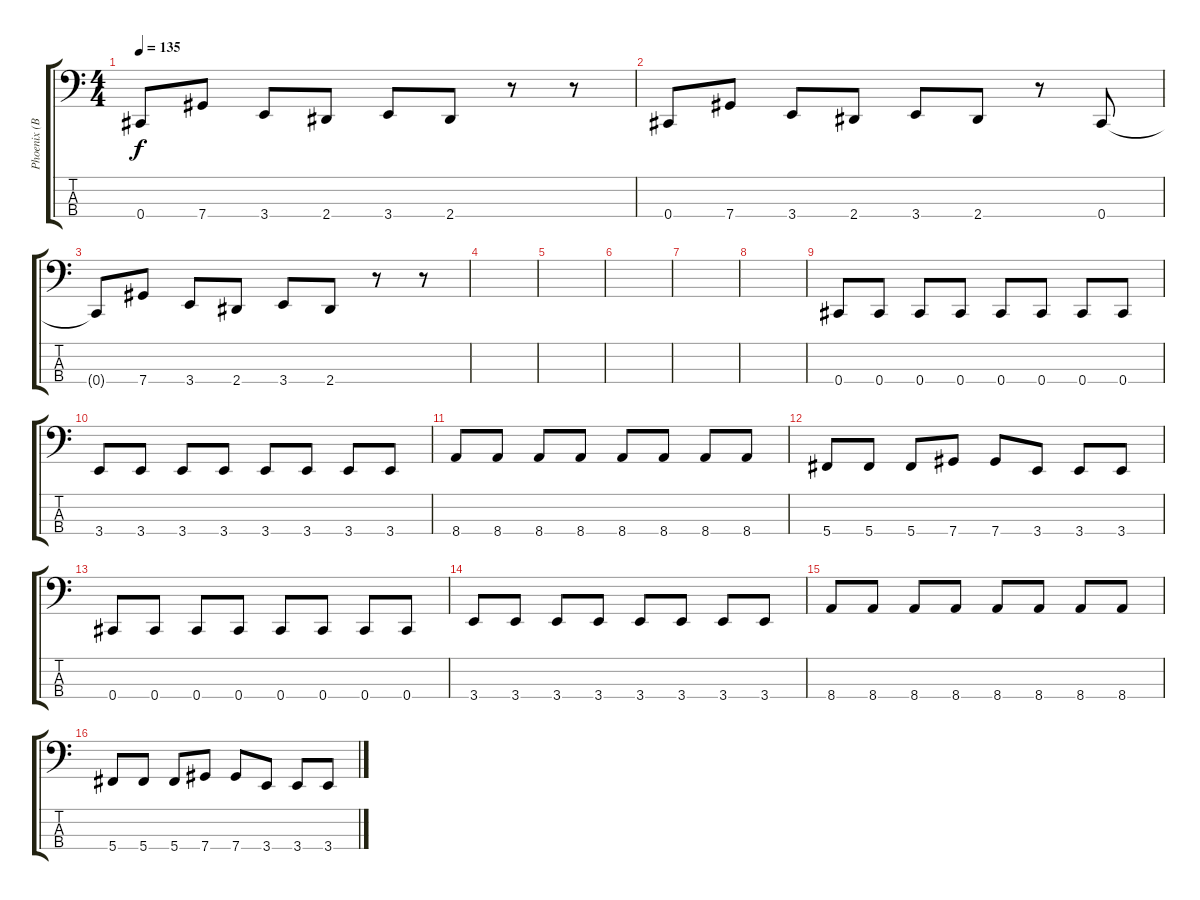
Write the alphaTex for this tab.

\track ("Phoenix (Bass)" "Phoenix (B") {instrument electricbassfinger}
\staff {score tabs}
\tuning (Gb2 Db2 Ab1 Db1) {hide}
\ts (4 4)
\tempo 135
\clef f4
\ks c
0.4{t}.8{dy f} 7.4.8 3.4.8 2.4.8 3.4.8 2.4.8 r.8 r.8 |
0.4.8 7.4.8 3.4.8 2.4.8 3.4.8 2.4.8 r.8 0.4.8 |
0.4{t}.8 7.4.8 3.4.8 2.4.8 3.4.8 2.4.8 r.8 r.8 |
|
|
|
|
|
0.4.8 0.4.8 0.4.8 0.4.8 0.4.8 0.4.8 0.4.8 0.4.8 |
3.4.8 3.4.8 3.4.8 3.4.8 3.4.8 3.4.8 3.4.8 3.4.8 |
8.4.8 8.4.8 8.4.8 8.4.8 8.4.8 8.4.8 8.4.8 8.4.8 |
5.4.8 5.4.8 5.4.8 7.4.8 7.4.8 3.4.8 3.4.8 3.4.8 |
0.4.8 0.4.8 0.4.8 0.4.8 0.4.8 0.4.8 0.4.8 0.4.8 |
3.4.8 3.4.8 3.4.8 3.4.8 3.4.8 3.4.8 3.4.8 3.4.8 |
8.4.8 8.4.8 8.4.8 8.4.8 8.4.8 8.4.8 8.4.8 8.4.8 |
5.4.8 5.4.8 5.4.8 7.4.8 7.4.8 3.4.8 3.4.8 3.4.8
